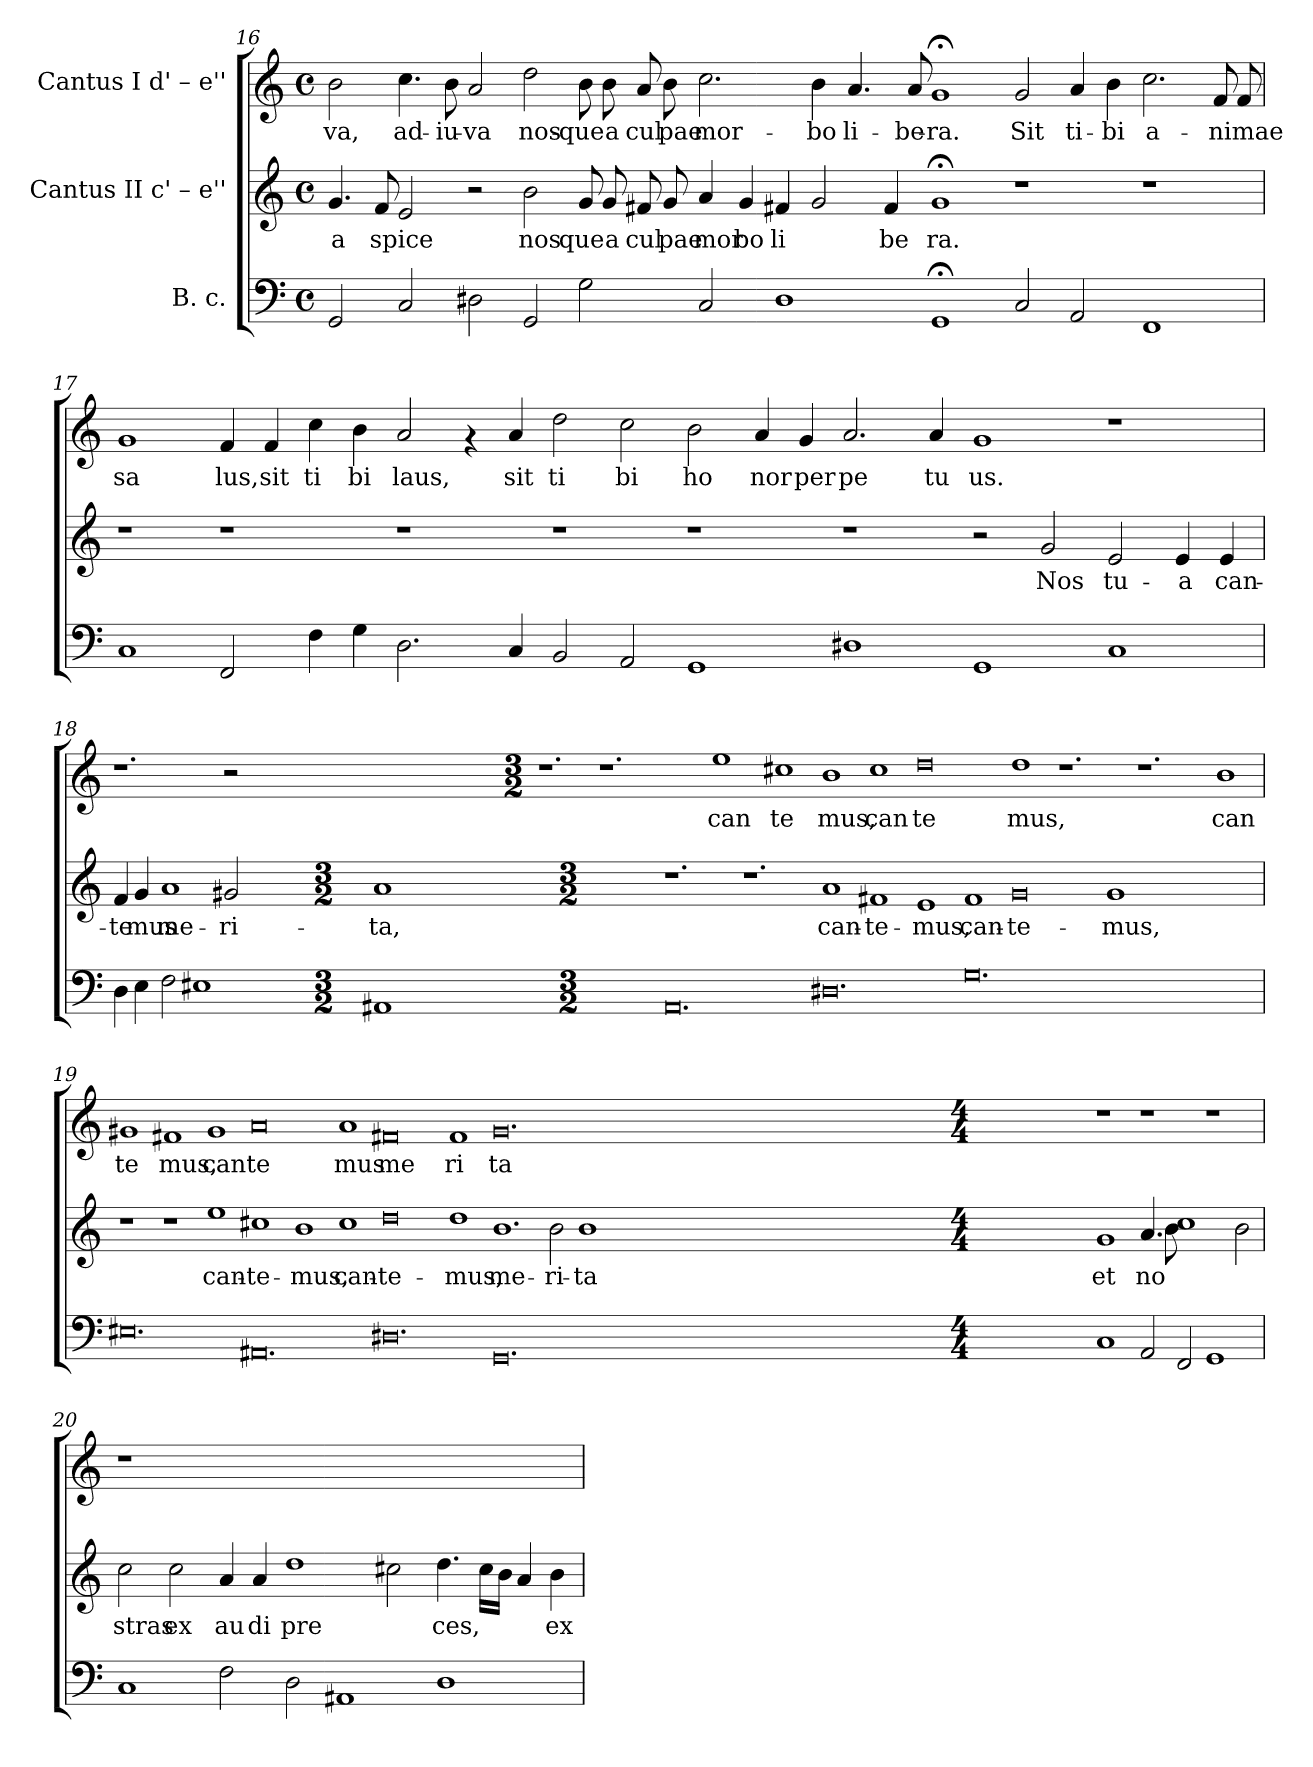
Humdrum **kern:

**kern	**kern	**text	**kern	**text
*part3	*part2	*part2	*part1	*part1
*staff3	*staff2	*staff2	*staff1	*staff1
*I"B. c.	*I"Cantus II  c' – e''	*	*I"Cantus I  d' – e''	*
!!LO:PB:g=z
*clefF4	*clefG2	*	*clefG2	*
*k[]	*k[]	*	*k[]	*
*C:	*C:	*	*C:	*
*M4/4	*M4/4	*	*M4/4	*
*met(c)	*met(c)	*	*met(c)	*
=16	=16	=16	=16	=16
!	!	!LO:LY:b:cj	!	!LO:LY:b:rj
2GG/	4.g/	a	2b\	-va,
!	!	!LO:LY:b:cj	!	!
.	8f/	spice	.	.
!	!	!LO:LY:b:cj	!	!LO:LY:b:rj
2C/	2e/	.	4.cc\	ad-
!	!	!	!	!LO:LY:b:rj
.	.	.	8b\	-iu-
!	!	!	!	!LO:LY:b:rj
2D#\	2r	.	2a/	-va
!	!	!LO:LY:b:cj	!	!LO:LY:b:rj
2GG/	2b\	nos	2dd\	nos-
!	!	!LO:LY:b:cj	!	!LO:LY:b:rj
2G\	8g/	que	8b\	-que
!	!	!LO:LY:b:cj	!	!LO:LY:b:rj
.	8g/	a	8b\	a
!	!	!LO:LY:b:cj	!	!LO:LY:b:rj
.	8f#X/	cul	8a/	cul
!	!	!LO:LY:b:cj	!	!LO:LY:b:rj
.	8g/	pae	8b\	pae
!	!	!LO:LY:b:cj	!	!LO:LY:b:rj
2C/	4a/	mor	2.cc\	mor-
!	!	!LO:LY:b:cj	!	!
.	4g/	bo	.	.
!	!	!LO:LY:b:cj	!	!
1D#	4f#X/	li	.	.
!	!	!LO:LY:b:cj	!	!LO:LY:b:rj
.	2g/	.	4b\	-bo
!	!	!	!	!LO:LY:b:rj
.	.	.	4.a/	li-
!	!	!LO:LY:b:cj	!	!
.	4f#/	be	.	.
!	!	!	!	!LO:LY:b:rj
.	.	.	8a/	-be-
!	!	!LO:LY:b:cj	!	!LO:LY:b:rj
1GG;<	1g;<	ra.	1g;<	-ra.
!	!	!	!	!LO:LY:b:rj
2C/	1r	.	2g/	Sit
!	!	!	!	!LO:LY:b:rj
2AA/	.	.	4a/	ti-
!	!	!	!	!LO:LY:b:rj
.	.	.	4b\	-bi
!	!	!	!	!LO:LY:b:rj
1FF	1r	.	2.cc\	a-
!	!	!	!	!LO:LY:b:rj
.	.	.	8f/	-nimae
!	!	!	!	!LO:LY:b:rj
.	.	.	8f/	.
!!LO:PB:g=z
=17	=17	=17	=17	=17
!	!	!	!	!LO:LY:b:rj
1C	1r	.	1g	sa
!	!	!	!	!LO:LY:b:rj
2FF/	1r	.	4f/	lus,
!	!	!	!	!LO:LY:b:rj
.	.	.	4f/	sit
!	!	!	!	!LO:LY:b:rj
4F\	.	.	4cc\	ti
!	!	!	!	!LO:LY:b:rj
4G\	.	.	4b\	bi
!	!	!	!	!LO:LY:b:rj
2.D\	1r	.	2a/	laus,
.	.	.	4rf	.
!	!	!	!	!LO:LY:b:rj
4C/	.	.	4a/	sit
!	!	!	!	!LO:LY:b:rj
2BB/	1r	.	2dd\	ti
!	!	!	!	!LO:LY:b:rj
2AA/	.	.	2cc\	bi
!	!	!	!	!LO:LY:b:rj
1GG	1r	.	2b\	ho
!	!	!	!	!LO:LY:b:rj
.	.	.	4a/	nor
!	!	!	!	!LO:LY:b:rj
.	.	.	4g/	per
!	!	!	!	!LO:LY:b:rj
1D#	1r	.	2.a/	pe
!	!	!	!	!LO:LY:b:rj
.	.	.	4a/	tu
!	!	!	!	!LO:LY:b:rj
1GG	2r	.	1g	us.
!	!	!LO:LY:b:cj	!	!
.	2g/	Nos	.	.
!	!	!LO:LY:b:cj	!	!
1C	2e/	tu-	1r	.
!	!	!LO:LY:b:cj	!	!
.	4e/	-a	.	.
!	!	!LO:LY:b:cj	!	!
.	4e/	can-	.	.
!!LO:LB:g=z
=18	=18	=18	=18	=18
!	!	!LO:LY:b:cj	!	!
4D\	4f/	-te-	1.r	.
!	!	!LO:LY:b:cj	!	!
4E\	4g/	-mus	.	.
!	!	!LO:LY:b:cj	!	!
2F\	1a	me-	.	.
1E#	.	.	.	.
!	!	!LO:LY:b:cj	!LO:N:vis=2	!
.	2g#X/	-ri-	1.r	.
*M3/2	*M3/2	*	*M3/2	*
!LO:N:vis=1	!LO:N:vis=1	!LO:LY:b:cj	!	!
0.AA#	0.a	-ta,	.	.
*M3/2	*M3/2	*	*	*
.	.	.	1.r	.
.	.	.	1.r	.
0.AA#	1.r	.	.	.
!	!	!	!	!LO:LY:b:rj
.	.	.	1ee	can
.	1.r	.	.	.
!	!	!	!	!LO:LY:b:rj
.	.	.	1cc#X	te
!	!	!LO:LY:b:cj	!	!LO:LY:b:rj
0.D#	1a	can-	1b	mus,
!	!	!LO:LY:b:cj	!	!LO:LY:b:rj
.	1f#X	-te-	1cc#	can
!	!	!LO:LY:b:cj	!	!LO:LY:b:rj
.	1e	-mus,	0dd	te
!	!	!LO:LY:b:cj	!	!
0.G	1f#	can-	.	.
!	!	!LO:LY:b:cj	!	!LO:LY:b:rj
.	0g#	-te-	1dd	mus,
.	.	.	1.r	.
!	!	!LO:LY:b:cj	!	!
0.ryy	1g#	-mus,	.	.
.	.	.	1.r	.
.	0ryy	.	.	.
!	!	!	!	!LO:LY:b:rj
.	.	.	1b	can
!!LO:LB:g=z
=19	=19	=19	=19	=19
!	!	!	!	!LO:LY:b:rj
0.E#	1r	.	1g#X	te
!	!	!	!	!LO:LY:b:rj
.	1r	.	1f#	mus,
!	!	!LO:LY:b:cj	!	!LO:LY:b:rj
.	1ee	can-	1g#	can
!	!	!LO:LY:b:cj	!	!LO:LY:b:rj
0.AA#	1cc#X	-te-	0a	te
!	!	!LO:LY:b:cj	!	!
.	1b	-mus,	.	.
!	!	!LO:LY:b:cj	!	!LO:LY:b:rj
.	1cc#	can-	1a	mus
!	!	!LO:LY:b:cj	!	!LO:LY:b:rj
0.D#	0dd	-te-	0f#X	me
!	!	!LO:LY:b:cj	!	!LO:LY:b:rj
.	1dd	-mus,	1f#	ri
!	!	!LO:LY:b:cj	!	!LO:LY:b:rj
0.GG	1.b	me-	0.g#	ta
!	!	!LO:LY:b:cj	!	!
.	2b\	-ri-	.	.
!	!	!LO:LY:b:cj	!	!
.	1b	-ta	.	.
*M4/4	*M4/4	*	*M4/4	*
*met(c)	*met(c)	*	*met(c)	*
!	!	!LO:LY:b:cj	!	!
1C	1g	et	1r	.
!	!	!LO:LY:b:cj	!	!
2AA#/	4.a/	no-	1r	.
!	!	!LO:LY:b:cj	!	!
.	8b\	--	.	.
!	!	!LO:LY:b:cj	!	!
2FF/	1cc#	--	.	.
1GG	.	.	1r	.
!	!	!LO:LY:b:cj	!	!
.	2b\	--	.	.
!!LO:LB:g=z
=20	=20	=20	=20	=20
!	!	!LO:LY:b:cj	!	!
1C	2cc\	-stras	1r	.
!	!	!LO:LY:b:cj	!	!
.	2cc\	ex	.	.
!	!	!LO:LY:b:cj	!	!
2F\	4a/	au	0.ryy	.
!	!	!LO:LY:b:cj	!	!
.	4a/	di	.	.
!	!	!LO:LY:b:cj	!	!
2D\	1dd	pre	.	.
1AA#	.	.	.	.
!	!	!LO:LY:b:cj	!	!
.	2cc#X\	.	.	.
!	!	!LO:LY:b:cj	!	!
1D	4.dd\	ces,	.	.
!	!	!LO:LY:b:cj	!	!
.	16cc#\L	.	.	.
!	!	!LO:LY:b:cj	!	!
.	16b\J	.	.	.
!	!	!LO:LY:b:cj	!	!
.	4a/	.	.	.
!	!	!LO:LY:b:cj	!	!
.	4b\	ex	.	.
=	=	=	=	=
*-	*-	*-	*-	*-
